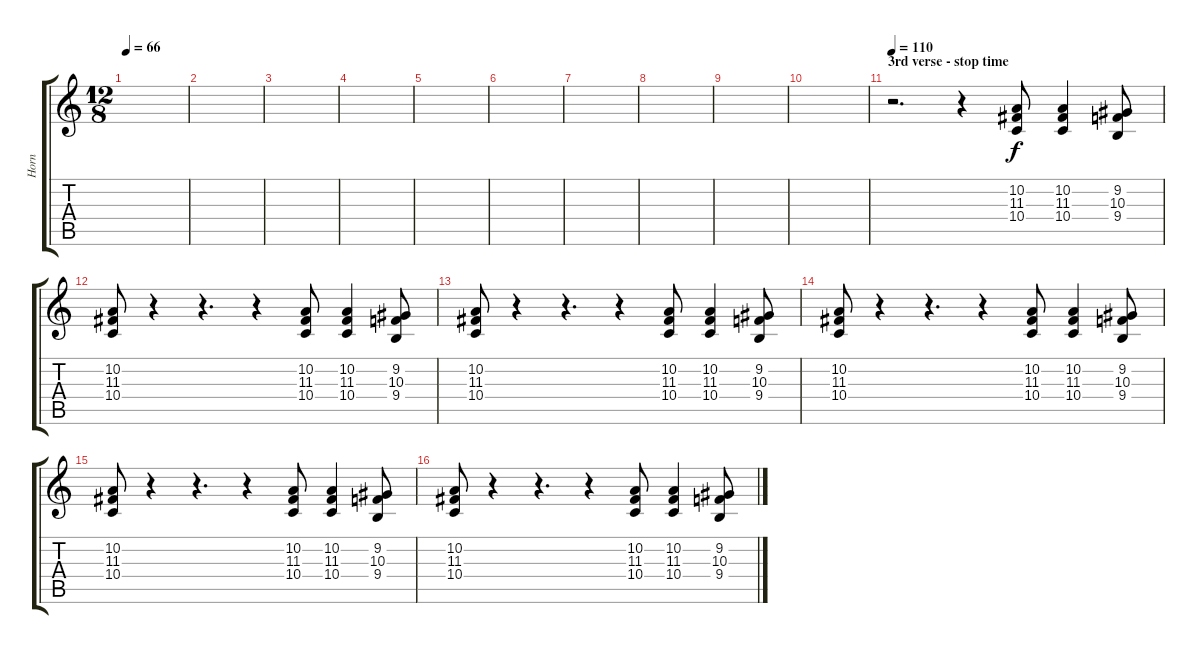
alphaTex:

\track ("Horn" "Horn") {instrument trumpet}
\staff {score tabs}
\tuning (E4 B3 G3 D3 A2 E2) {hide}
\ts (12 8)
\tempo 66
\clef g2
\ks c
|
|
|
|
|
|
|
|
|
|
\section ("" "3rd verse - stop time")
\tempo 110
r.2{d} r.4 (10.2 11.3 10.4).8 (10.2 11.3 10.4).4 (9.2 10.3 9.4).8 |
(10.2 11.3 10.4).8 r.4 r.4{d} r.4 (10.2 11.3 10.4).8 (10.2 11.3 10.4).4 (9.2 10.3 9.4).8 |
(10.2 11.3 10.4).8 r.4 r.4{d} r.4 (10.2 11.3 10.4).8 (10.2 11.3 10.4).4 (9.2 10.3 9.4).8 |
(10.2 11.3 10.4).8 r.4 r.4{d} r.4 (10.2 11.3 10.4).8 (10.2 11.3 10.4).4 (9.2 10.3 9.4).8 |
(10.2 11.3 10.4).8 r.4 r.4{d} r.4 (10.2 11.3 10.4).8 (10.2 11.3 10.4).4 (9.2 10.3 9.4).8 |
(10.2 11.3 10.4).8 r.4 r.4{d} r.4 (10.2 11.3 10.4).8 (10.2 11.3 10.4).4 (9.2 10.3 9.4).8
